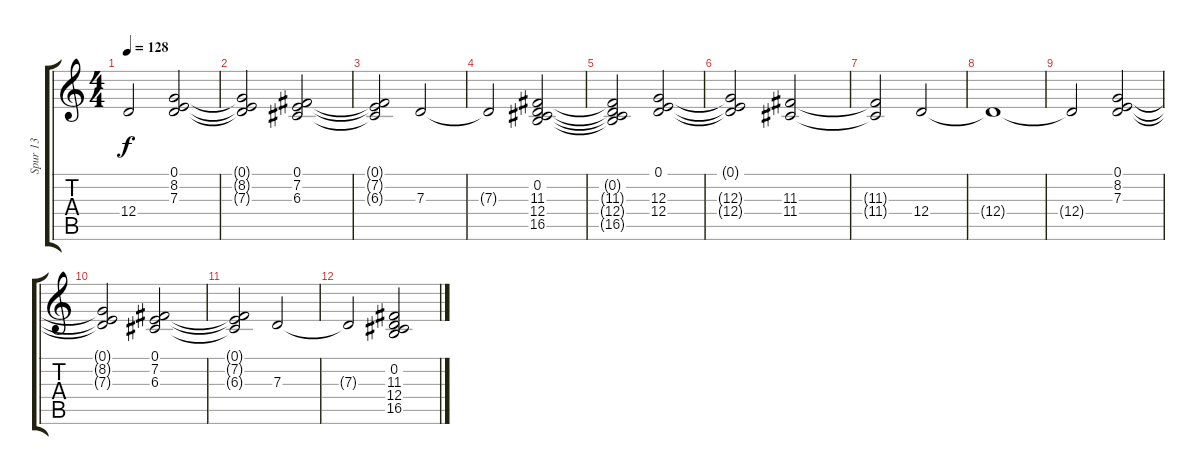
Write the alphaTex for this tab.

\track ("Spur 13" "Spur 13") {instrument stringensemble1}
\staff {score tabs}
\tuning (E4 B3 G3 D3 A2 E2) {hide}
\ts (4 4)
\tempo 128
\clef g2
\ks c
12.4{t}.2{dy f} (0.1 8.2 7.3).2 |
(0.1{t} 8.2{t} 7.3{t}).2 (0.1 7.2 6.3).2 |
(0.1{t} 7.2{t} 6.3{t}).2 7.3.2 |
7.3{t}.2 (0.2 11.3 12.4 16.5).2 |
(0.2{t} 11.3{t} 12.4{t} 16.5{t}).2 (0.1 12.3 12.4).2 |
(0.1{t} 12.3{t} 12.4{t}).2 (11.3 11.4).2 |
(11.3{t} 11.4{t}).2 12.4.2 |
12.4{t}.1 |
12.4{t}.2 (0.1 8.2 7.3).2 |
(0.1{t} 8.2{t} 7.3{t}).2 (0.1 7.2 6.3).2 |
(0.1{t} 7.2{t} 6.3{t}).2 7.3.2 |
7.3{t}.2 (0.2 11.3 12.4 16.5).2
